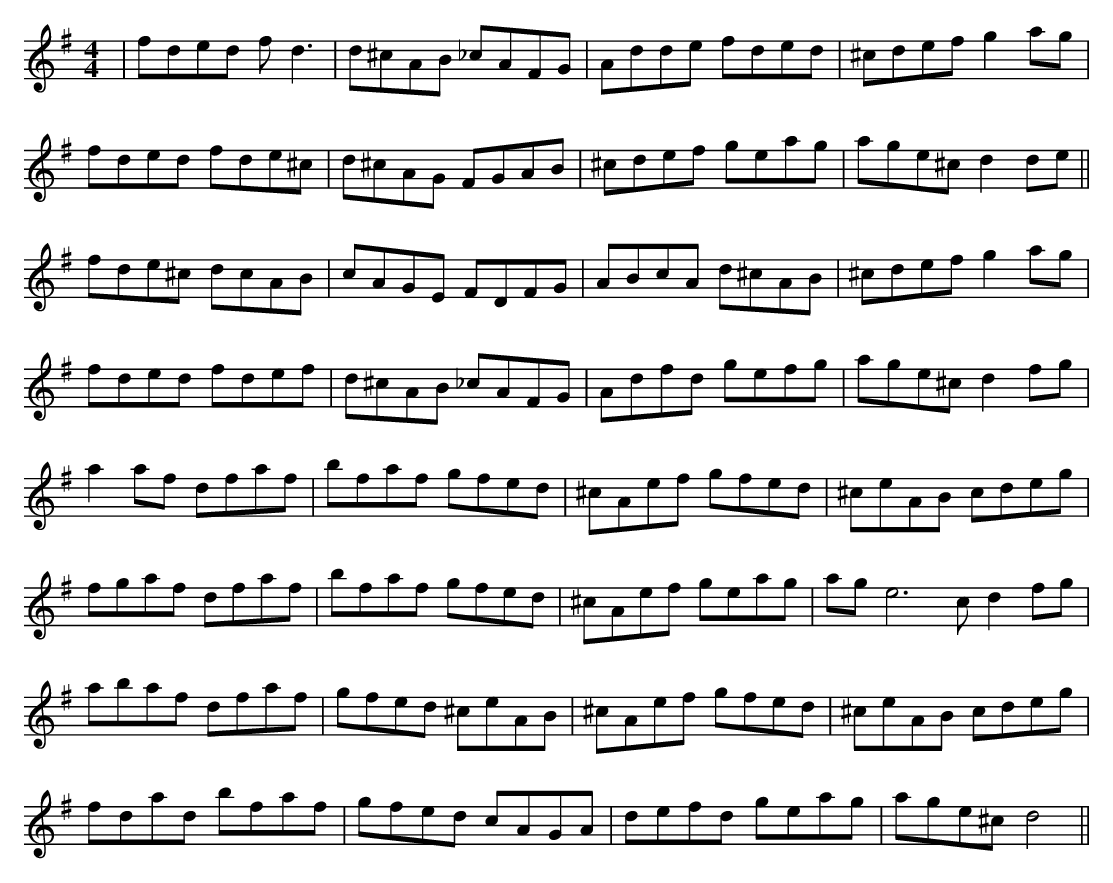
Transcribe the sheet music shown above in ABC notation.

X:1
M:4/4
K:Dmix
|fded f d3|d^cAB _cAFG|Adde fded|^cdef g2 ag|
fded fde^c|d^cAG FGAB|^cdef geag|age^c d2 de||
fde^c dcAB|cAGE FDFG|ABcA d^cAB|^cdef g2 ag|
fded fdef|d^cAB _cAFG|Adfd gefg|age^c d2 fg|
a2 af dfaf|bfaf gfed|^cAef gfed|^ceAB cdeg|
fgaf dfaf|bfaf gfed|^cAef geag|age6c d2 fg|
abaf dfaf|gfed ^ceAB|^cAef gfed|^ceAB cdeg|
fdad bfaf|gfed cAGA|defd geag|age^c d4||
